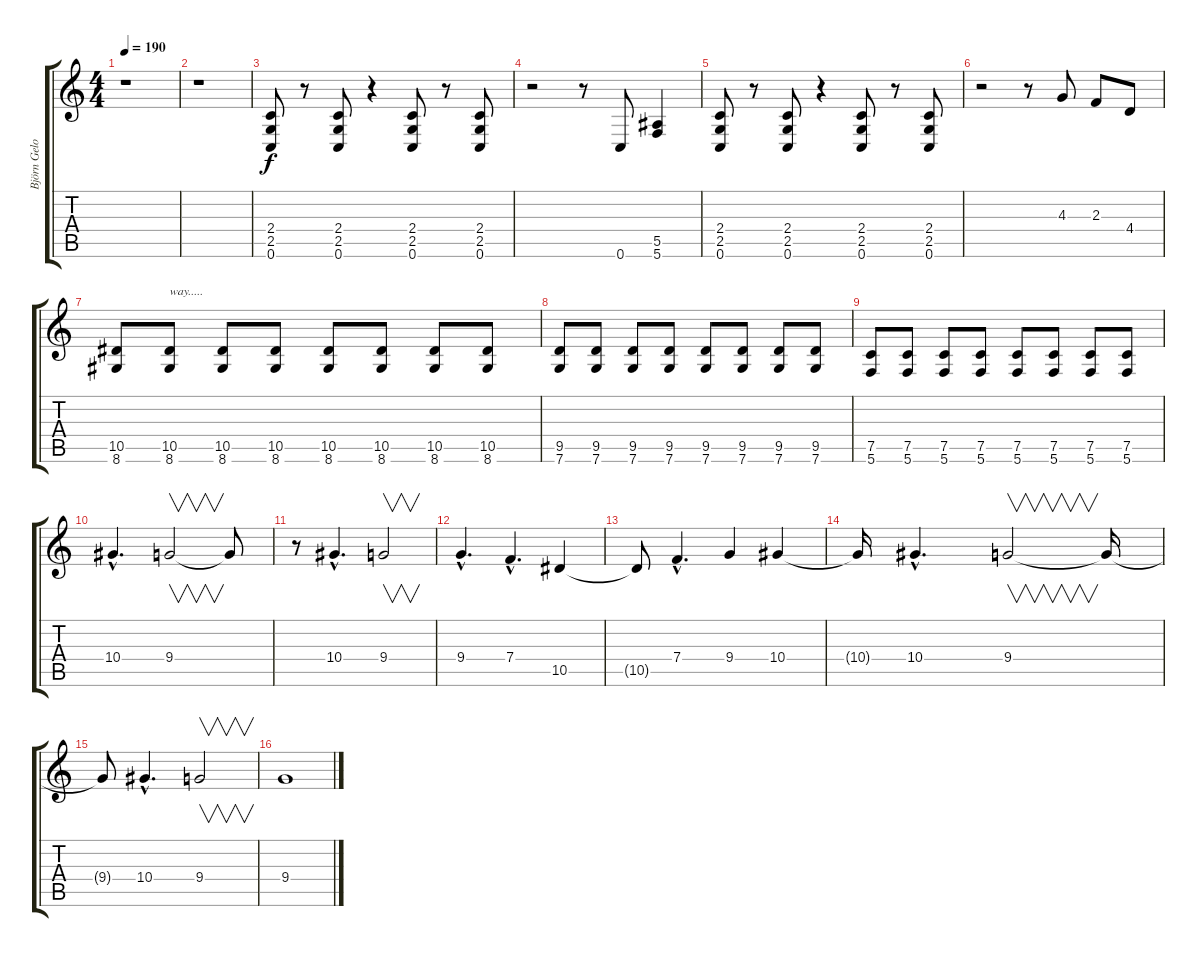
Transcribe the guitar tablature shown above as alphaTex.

\track ("Björn Gelotte" "Björn Gelo") {instrument distortionguitar}
\staff {score tabs}
\tuning (C4 G3 Eb3 Bb2 F2 C2) {hide}
\ts (4 4)
\tempo 190
\clef g2
\ks c
r.1{dy f} |
r.1 |
(2.4 2.5 0.6).8 r.8 (2.4 2.5 0.6).8 r.4 (2.4 2.5 0.6).8 r.8 (2.4 2.5 0.6).8 |
r.2 r.8 0.6.8 (5.5 5.6).4 |
(2.4 2.5 0.6).8 r.8 (2.4 2.5 0.6).8 r.4 (2.4 2.5 0.6).8 r.8 (2.4 2.5 0.6).8 |
r.2 r.8 4.3.8 2.3.8 4.4.8 |
(10.5 8.6).8 (10.5 8.6).8{txt "way....."} (10.5 8.6).8 (10.5 8.6).8 (10.5 8.6).8 (10.5 8.6).8 (10.5 8.6).8 (10.5 8.6).8 |
(9.5 7.6).8 (9.5 7.6).8 (9.5 7.6).8 (9.5 7.6).8 (9.5 7.6).8 (9.5 7.6).8 (9.5 7.6).8 (9.5 7.6).8 |
(7.5 5.6).8 (7.5 5.6).8 (7.5 5.6).8 (7.5 5.6).8 (7.5 5.6).8 (7.5 5.6).8 (7.5 5.6).8 (7.5 5.6).8 |
10.4{hac}.4{d} 9.4.2{v} 9.4{t}.8 |
r.8 10.4{hac}.4{d} 9.4.2{v} |
9.4{hac}.4{d} 7.4{hac}.4{d} 10.5.4 |
10.5{t}.8 7.4{hac}.4{d} 9.4.4 10.4.4 |
10.4{t}.16 10.4{hac}.4{d} 9.4.2{v} 9.4{t}.16 |
9.4{t}.8 10.4{hac}.4{d} 9.4.2{v} |
9.4.1
